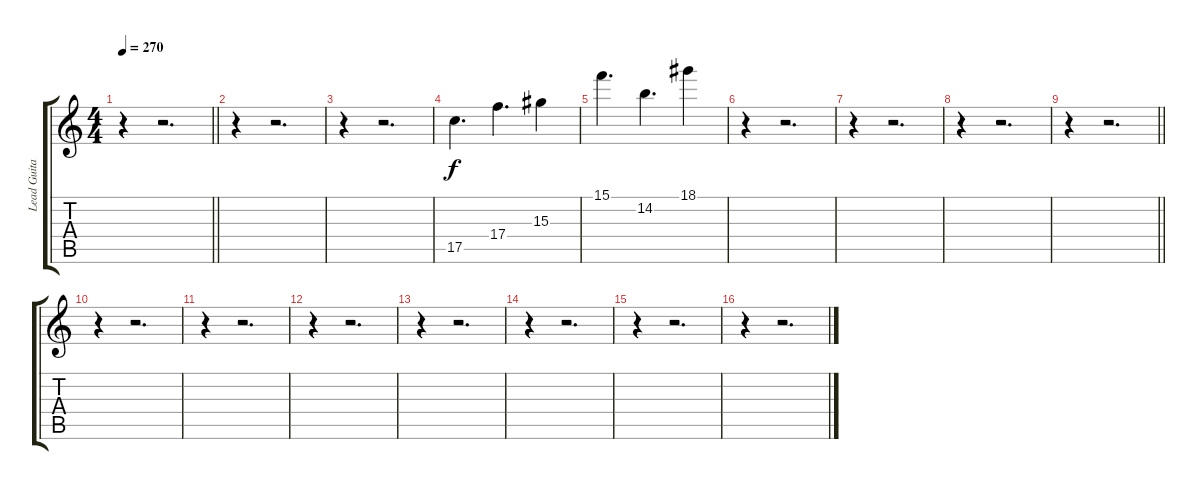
\track ("Lead Guitar" "Lead Guita") {instrument distortionguitar}
\staff {score tabs}
\tuning (D4 A3 F3 C3 G2 D2) {hide}
\ts (4 4)
\tempo 270
\clef g2
\barLineRight lightlight
\ks c
r.4{dy f} r.2{d} |
r.4 r.2{d} |
r.4 r.2{d} |
17.5.4{d} 17.4.4{d} 15.3.4 |
15.1.4{d} 14.2.4{d} 18.1.4 |
r.4 r.2{d} |
r.4 r.2{d} |
r.4 r.2{d} |
\barLineRight lightlight
r.4 r.2{d} |
r.4 r.2{d} |
r.4 r.2{d} |
r.4 r.2{d} |
r.4 r.2{d} |
r.4 r.2{d} |
r.4 r.2{d} |
r.4 r.2{d}
